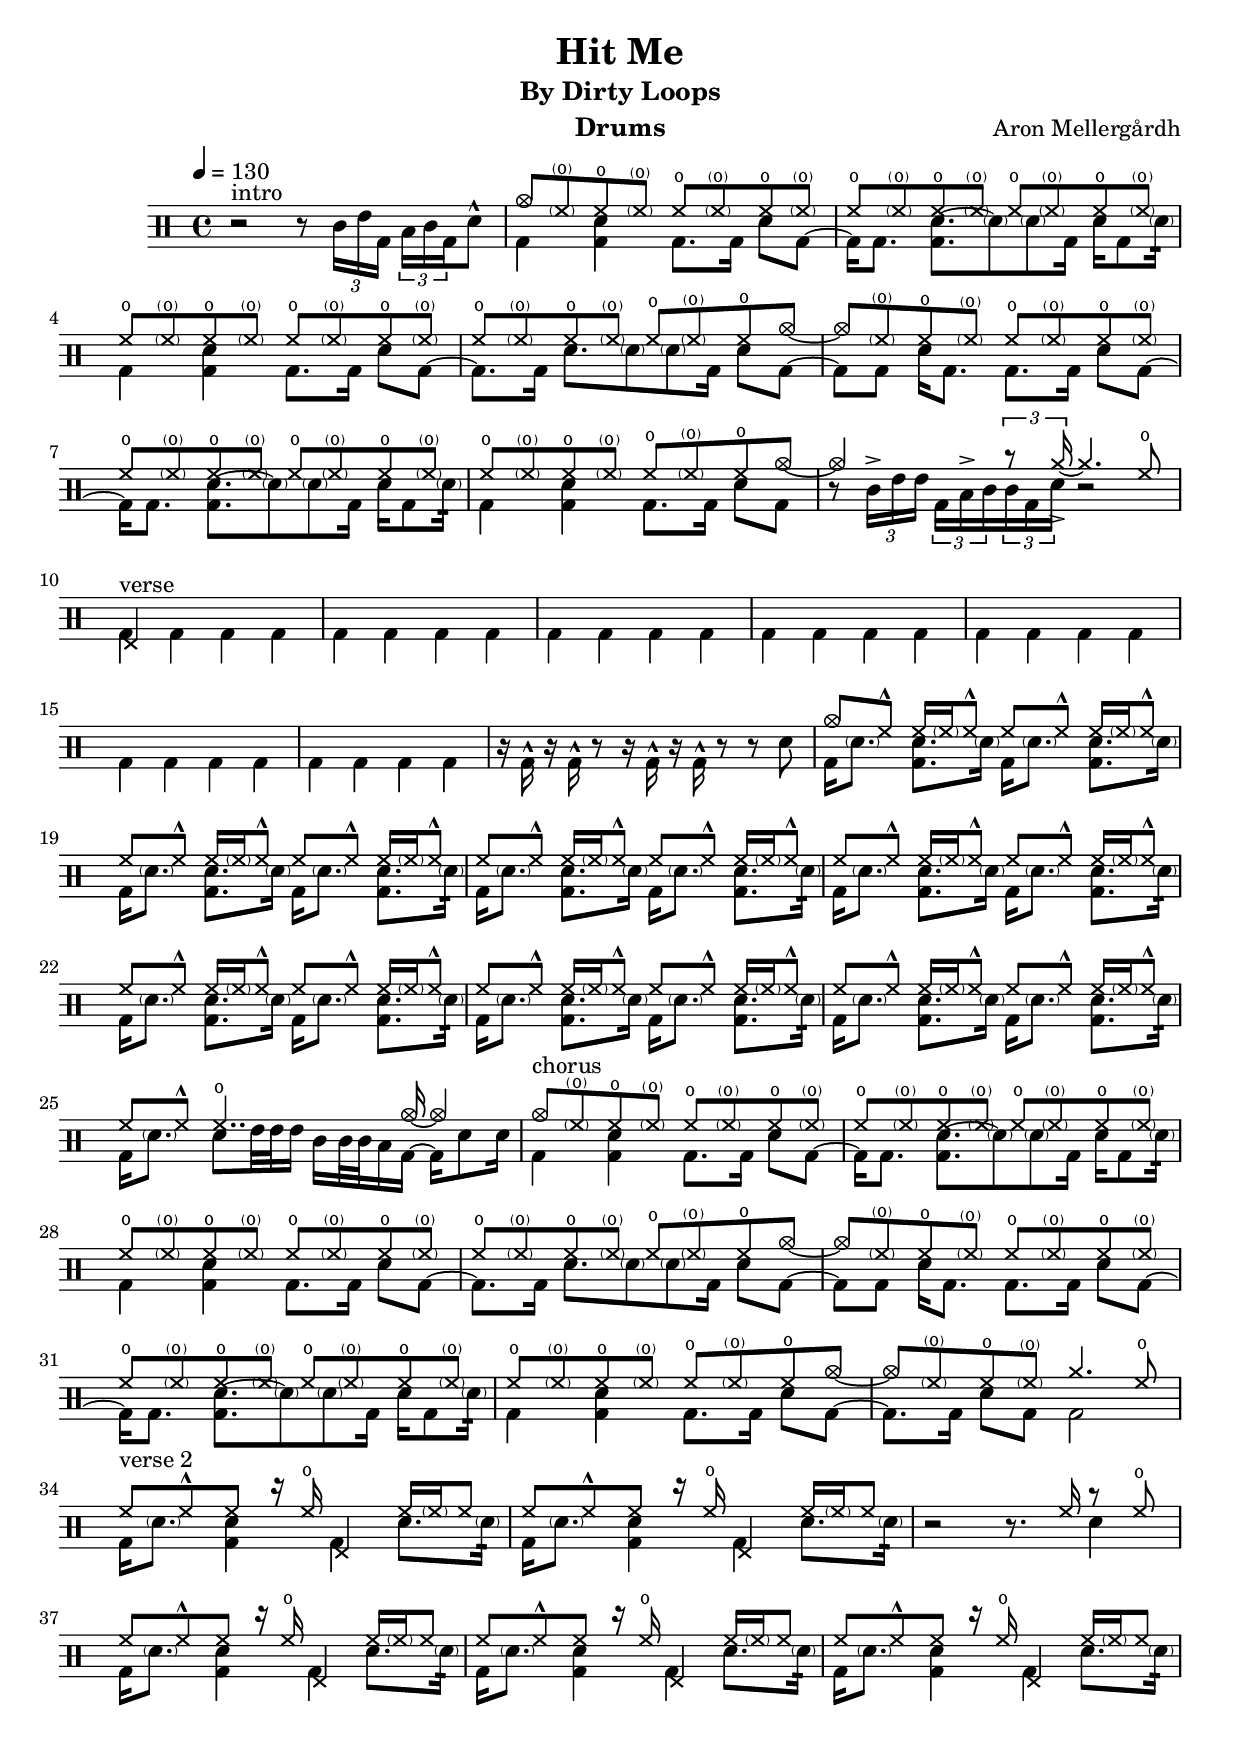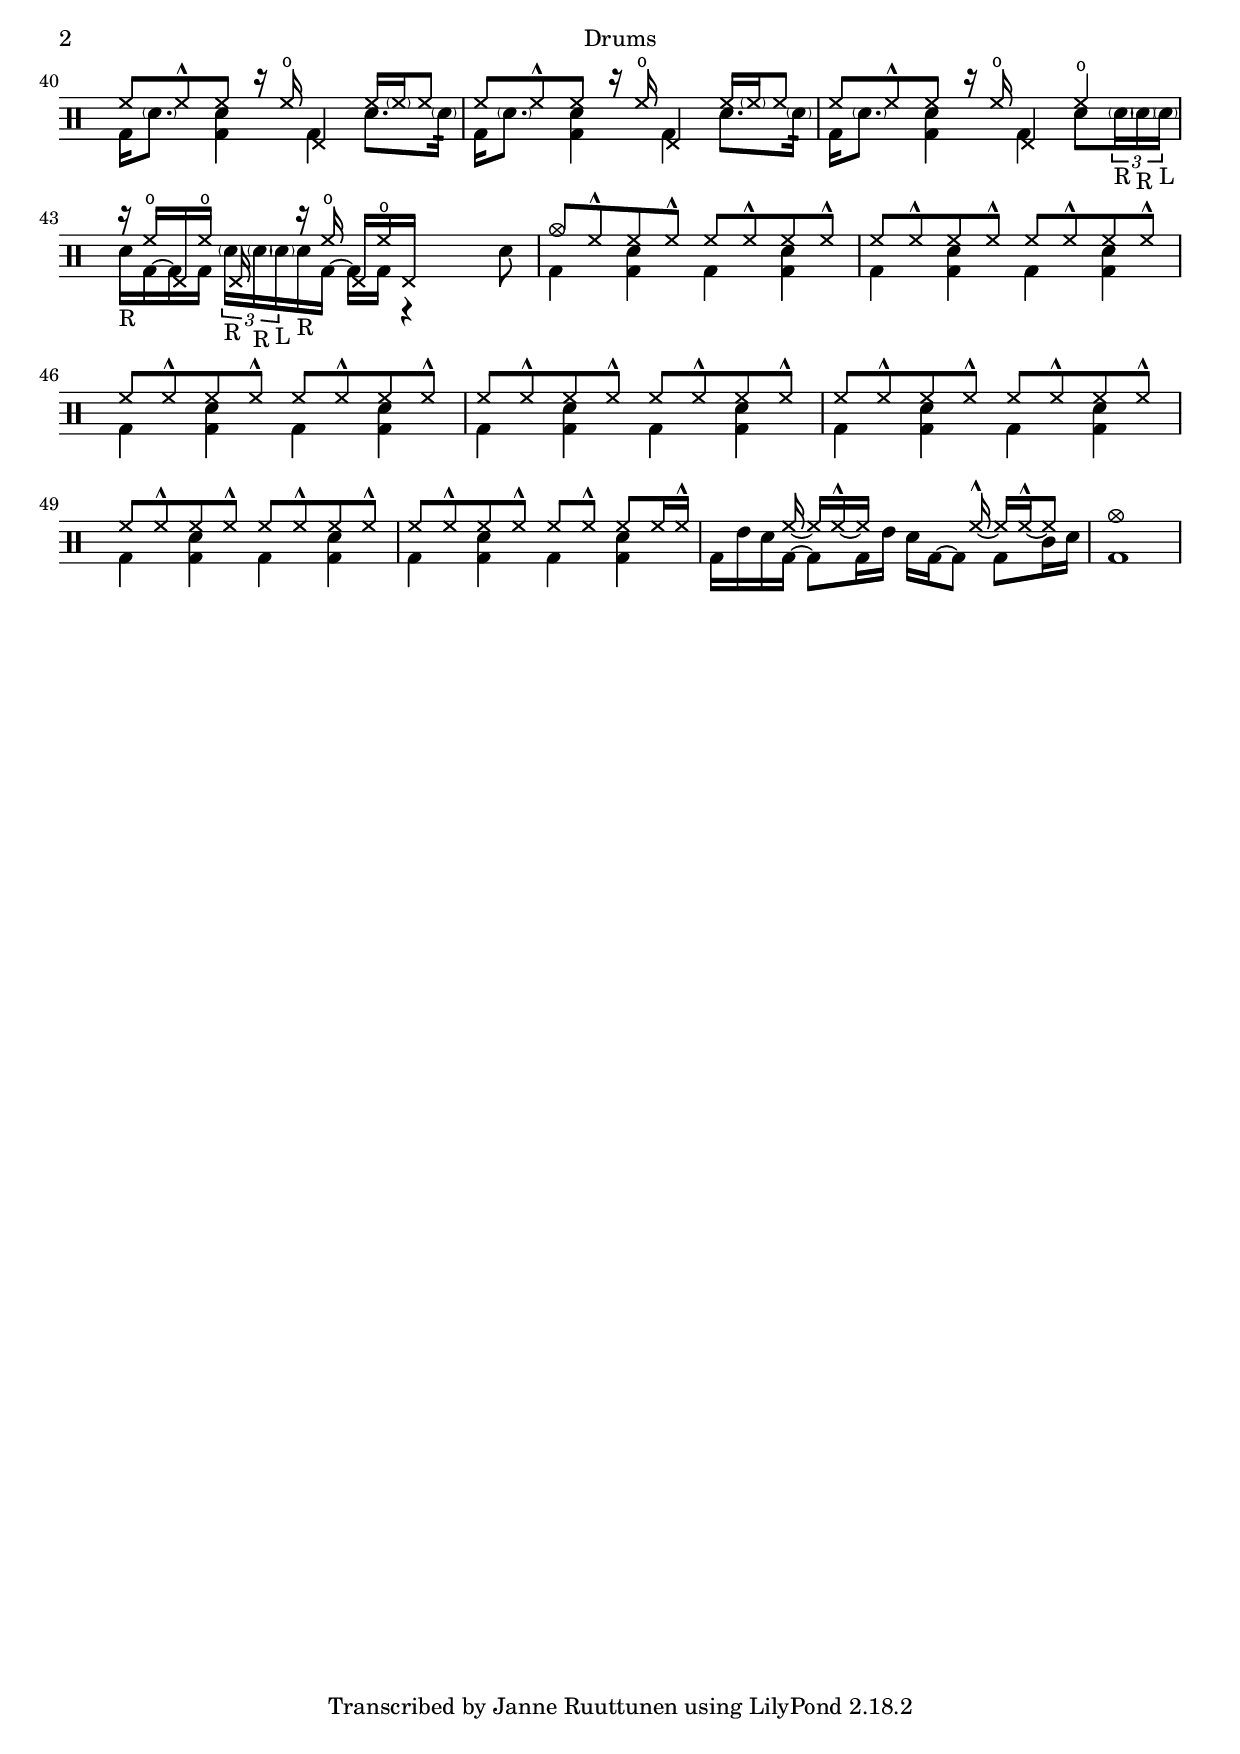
\version "2.18.2"
% \pointAndClickOff

\header {
  title = "Hit Me"
  subtitle = "By Dirty Loops"
  composer = "Aron Mellergårdh"
  instrument = "Drums"
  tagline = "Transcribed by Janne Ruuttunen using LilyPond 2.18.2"
}

chHH = \drummode { hho8 \parenthesize hho hho \parenthesize hho }
vHH = \drummode {hh8 hh^^ hh16 \parenthesize hh hh8^^}

introUp = \drummode {
  s1
  cymc8 \parenthesize hho hho \parenthesize hho
  \repeat percent 6 \chHH
  hho \parenthesize hho hho cymc~ 
  cymc \parenthesize hho hho \parenthesize hho
  \repeat percent 4 \chHH
  hho \parenthesize hho hho cymc8~cymc4 s8 \tuplet 3/2 {r8 cymcb16->~} cymcb4. hho8
}
introDown = \drummode {
  r2 r8 \tuplet 3/2 { tomml16 tommh bd } \tuplet 3/2 { toml tomml bd} sn8^^
  bd4 <bd sn>4 bd8. bd16 sn8 bd8~bd16 bd8. <bd sn~>8. \parenthesize sn8 \parenthesize sn bd16 sn16 bd8 \parenthesize sn16:32
  bd4 <bd sn>4 bd8. bd16 sn8 bd8~bd8. bd16 sn8. \parenthesize sn8 \parenthesize sn bd16 sn8 bd8~
  bd8 bd8 sn16 bd8. bd8. bd16 sn8 bd8~bd16 bd8. <bd sn~>8. \parenthesize sn8 \parenthesize sn bd16 sn16 bd8 \parenthesize sn16:32
  bd4 <bd sn>4 bd8. bd16 sn8 bd8 r8 \tuplet 3/2 {tomml16-> tommh tommh} \tuplet 3/2 {bd toml-> tomml} \tuplet 3/2 {tomml bd sn} r2 
}
vAup = \drummode {
  hhp4 s2. \repeat percent 7 {s1}
  cymc8 hh^^ hh16 \parenthesize hh hh8^^
  \repeat percent 13 \vHH 
  hh8 hh^^ hho4.. cymca16~cymca4
}
vGrooveA = \drummode { bd16 \parenthesize sn8. <bd sn> \parenthesize sn16 }
vGrooveB = \drummode { bd16 \parenthesize sn8. <bd sn> \parenthesize sn16:32 }
vAdown = \drummode {
  \repeat percent 7 {bd4 bd bd bd } r16 bd^^ r bd^^ r8 r16 bd^^ r bd^^ r8 r8 sn8
  \repeat percent 3 { \vGrooveA } \vGrooveB
  \repeat percent 5 { \vGrooveA \vGrooveB }
  bd16 \parenthesize sn8. sn8 tommh32 tommh tommh16 tomml tomml32 tomml32 toml16 bd16~bd sn8 sn16
}

chAup = \drummode {
  cymc8 \parenthesize hho hho \parenthesize hho
  \repeat percent 6 \chHH
  hho \parenthesize hho hho cymc~ 
  cymc \parenthesize hho hho \parenthesize hho
  \repeat percent 4 \chHH
  hho \parenthesize hho hho cymc~
  cymc8 \parenthesize hho hho \parenthesize hho cymcb4. hho8
}
chAdown = \drummode {
  bd4 <bd sn>4 bd8. bd16 sn8 bd8~bd16 bd8. <bd sn~>8. \parenthesize sn8 \parenthesize sn bd16 sn16 bd8 \parenthesize sn16:32
  bd4 <bd sn>4 bd8. bd16 sn8 bd8~bd8. bd16 sn8. \parenthesize sn8 \parenthesize sn bd16 sn8 bd8~
  bd8 bd8 sn16 bd8. bd8. bd16 sn8 bd8~bd16 bd8. <bd sn~>8. \parenthesize sn8 \parenthesize sn bd16 sn16 bd8 \parenthesize sn16:32
  bd4 <bd sn>4 bd8. bd16 sn8 bd8~bd8. bd16 sn8 bd bd2  
}

vBGrooveUp = \drummode {
  hh8 hh^^ hh8 r16 hho hhp4 hh16 \parenthesize hh16 hh8  
} 
vBGrooveDown = \drummode {
  bd16 \parenthesize sn8. <bd sn>4 bd sn8. \parenthesize sn16:32
}
vBSimpleUp = \drummode {
  hh8 hh^^ hh hh^^ hh hh^^ hh hh^^    
}
vBSimpleDown = \drummode {
  bd4 <bd sn> bd <bd sn>
}
vBup = \drummode {
  \repeat percent 2 { \vBGrooveUp }
  r2 r8. hh16 r8 hho
  \repeat percent 5 { \vBGrooveUp }
  hh8 hh^^ hh8 r16 hho hhp4 hho4
  r16 hho hhp hho hhp s r hho hhp hho hhp s s4
  cymc8 hh^^ hh hh^^ hh hh^^ hh hh^^    
  \repeat percent 5 { \vBSimpleUp }
  hh hh^^ hh hh^^ hh hh^^ hh hh16 hh16^^
  s8. hh16~hh hh^^~hh s4 hh16^^~hh hh^^~hh8
  cymc1
}
vBdown = \drummode {
  \repeat percent 2 { \vBGrooveDown }
  s2. sn4
  \repeat percent 5 { \vBGrooveDown }
  bd16 \parenthesize sn8. <bd sn>4 bd sn8 \tuplet 3/2 {\parenthesize sn16_"R" \parenthesize sn_"R" \parenthesize sn_"L"}
  sn16_"R" bd~bd bd \tuplet 3/2  {\parenthesize sn16_"R" \parenthesize sn_"R" \parenthesize sn_"L"} sn16_"R" bd~bd bd r4 sn8
  \repeat percent 7 { \vBSimpleDown }
  bd16 tommh sn bd16~bd8 bd16 tommh sn bd16~bd8 bd tomml16 sn
  bd1						   
}
up = \drummode { \unfoldRepeats {
  \tempo 4 = 130
  \introUp
  \vAup
  \chAup
  \vBup
}}
down = \drummode { \unfoldRepeats {
  <>^\markup { intro }  \introDown
  <>^\markup { verse }  \vAdown
  <>^\markup { chorus } \chAdown
  <>^\markup { verse 2 } \vBdown
  <>^\markup { TBD }
}}


\score {
  <<
    \new DrumStaff <<
      \new DrumVoice { \stemUp \up}
	  \new DrumVoice { \stemDown \down}
	>>
  >>
  \layout { }
  \midi { }
}
